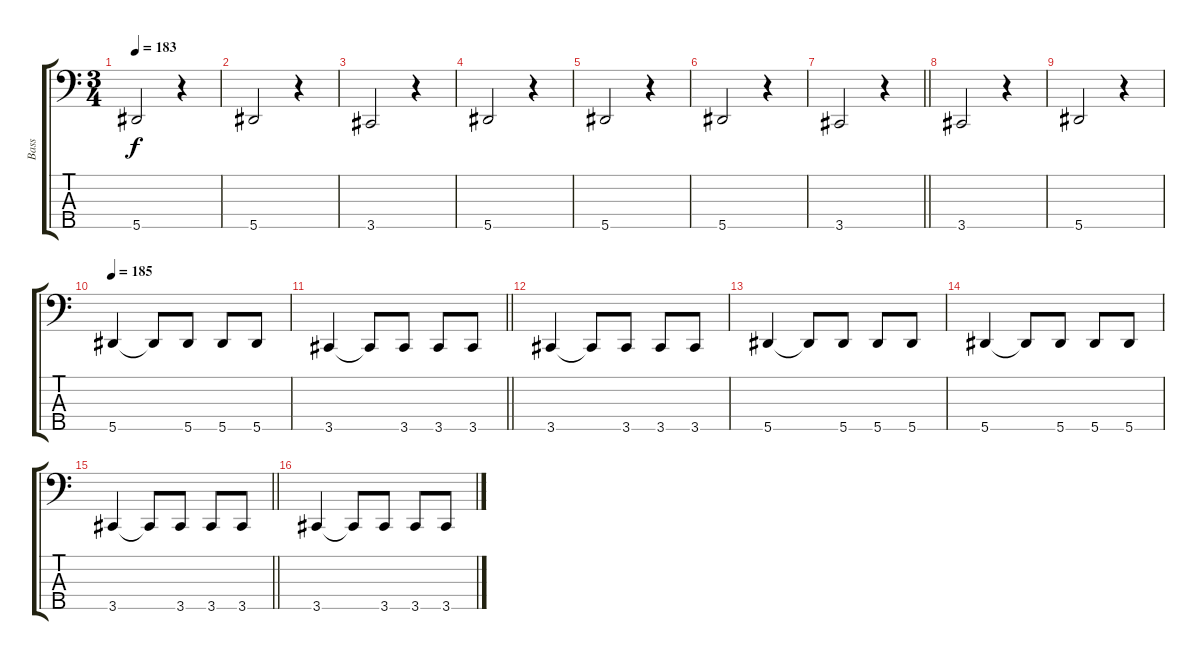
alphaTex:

\track ("Bass" "Bass") {instrument electricbasspick}
\staff {score tabs}
\tuning (Gb2 Db2 Ab1 Eb1 Bb0) {hide}
\ts (3 4)
\tempo 183
\clef f4
\ks c
5.5.2{dy f} r.4 |
5.5.2 r.4 |
3.5.2 r.4 |
5.5.2 r.4 |
5.5.2 r.4 |
5.5.2 r.4 |
\barLineRight lightlight
3.5.2 r.4 |
3.5.2 r.4 |
5.5.2 r.4 |
\tempo 185
5.5.4 5.5{t}.8 5.5.8 5.5.8 5.5.8 |
\barLineRight lightlight
3.5.4 3.5{t}.8 3.5.8 3.5.8 3.5.8 |
3.5.4 3.5{t}.8 3.5.8 3.5.8 3.5.8 |
5.5.4 5.5{t}.8 5.5.8 5.5.8 5.5.8 |
5.5.4 5.5{t}.8 5.5.8 5.5.8 5.5.8 |
\barLineRight lightlight
3.5.4 3.5{t}.8 3.5.8 3.5.8 3.5.8 |
3.5.4 3.5{t}.8 3.5.8 3.5.8 3.5.8
